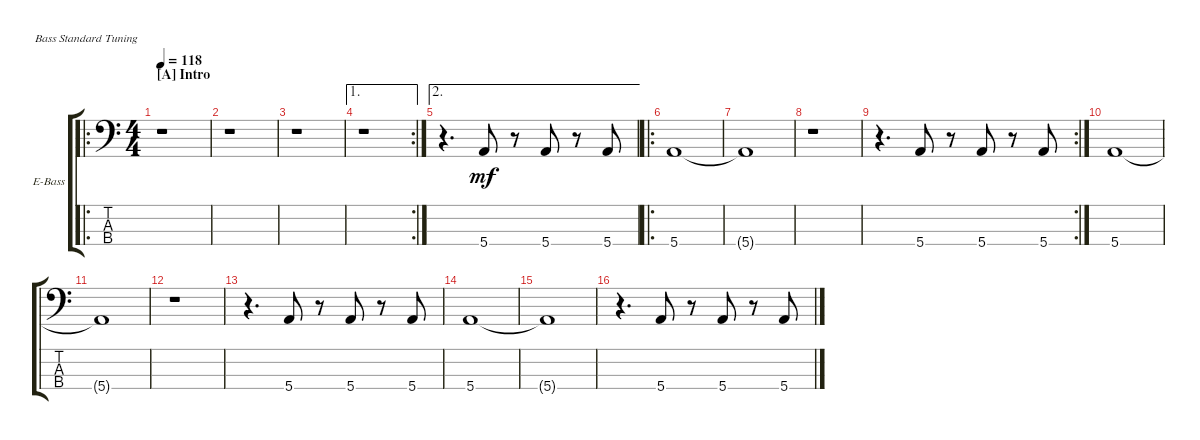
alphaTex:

\bracketExtendMode groupsimilarinstruments
\firstSystemTrackNameOrientation horizontal
\otherSystemsTrackNameOrientation horizontal
\track ("Bass (Robert Trujillo)" "E-Bass") {instrument electricbassfinger}
\staff {score tabs}
\tuning (G2 D2 A1 E1)
\ro
\ts (4 4)
\section ("A" "Intro")
\tempo 118
\clef f4
\ks c
r.1{dy mf instrument electricbassfinger} |
r.1 |
r.1 |
\ae 1
\rc 2
r.1 |
\ae 2
r.4{d} 5.4.8 r.8 5.4.8 r.8 5.4.8 |
\ro
5.4.1 |
5.4{t}.1 |
r.1 |
\rc 2
r.4{d} 5.4.8 r.8 5.4.8 r.8 5.4.8 |
5.4.1 |
5.4{t}.1 |
r.1 |
r.4{d} 5.4.8 r.8 5.4.8 r.8 5.4.8 |
5.4.1 |
5.4{t}.1 |
r.4{d} 5.4.8 r.8 5.4.8 r.8 5.4.8
